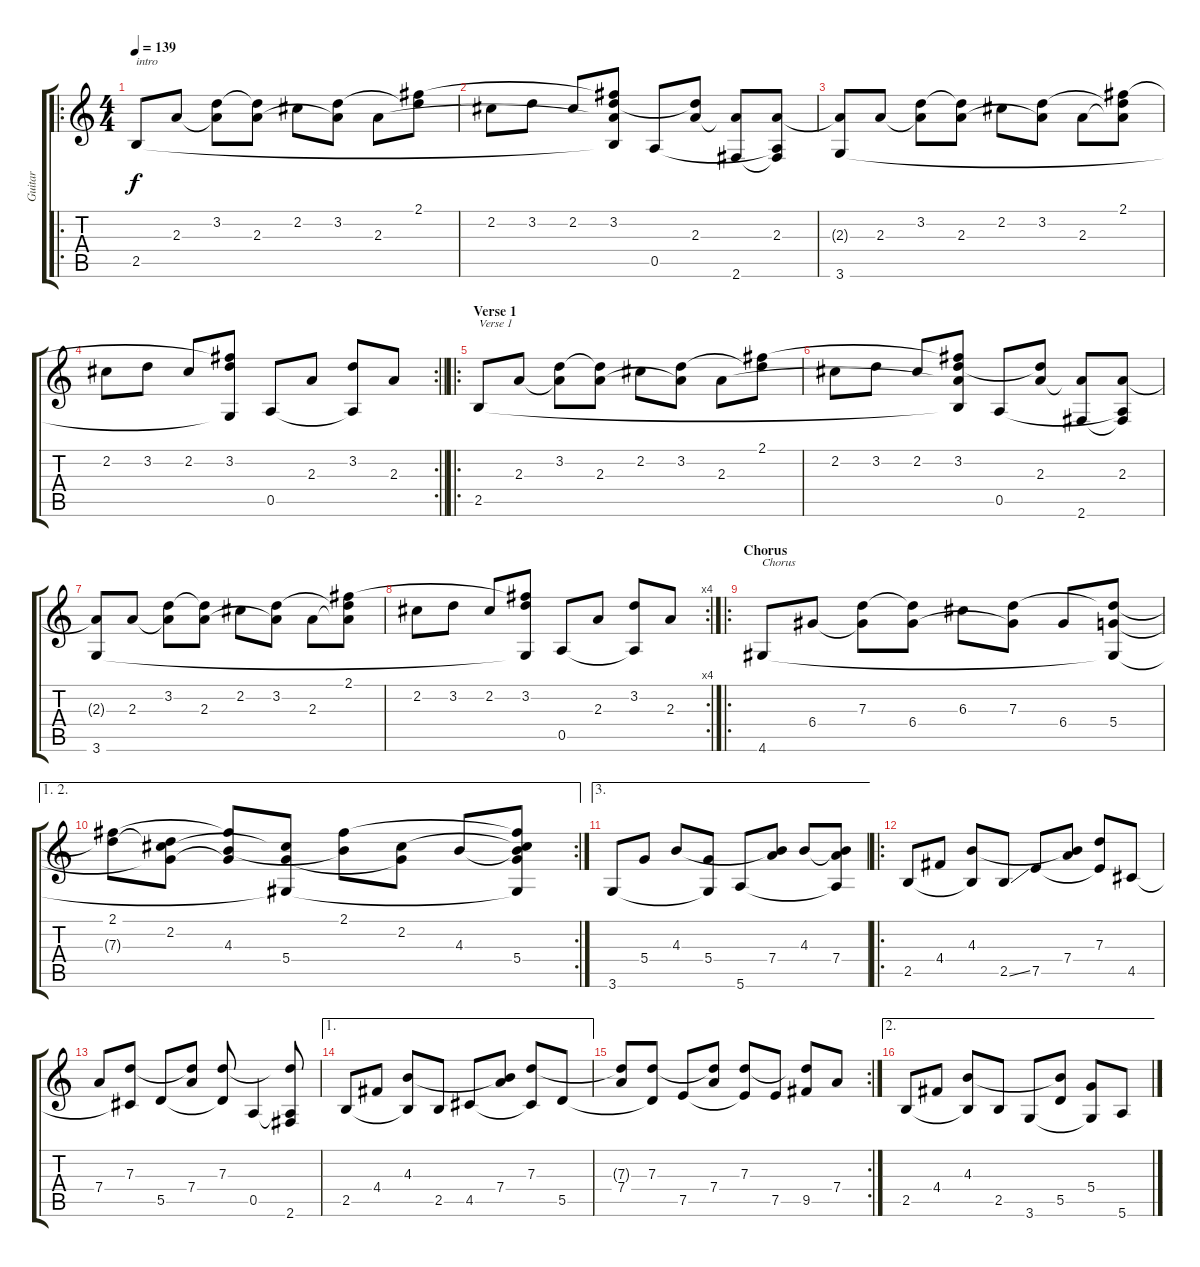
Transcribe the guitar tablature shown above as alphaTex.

\track ("Guitar" "Guitar") {instrument electricguitarjazz}
\staff {score tabs}
\tuning (E4 B3 G3 D3 A2 E2) {hide}
\ro
\ts (4 4)
\tempo 139
\clef g2
\ks c
2.5.8{txt "intro" dy f instrument electricguitarjazz} 2.3.8 (3.2 2.3{t}).8 (3.2{t} 2.3).8 2.2.8 (3.2 2.3{t}).8 2.3.8 (2.1 3.2{t}).8 |
2.2.8 3.2.8 2.2.8 (2.1{t} 3.2 2.3{t} 2.5{t}).8 0.5.8 (3.2{t} 2.3).8 (2.3{t} 2.6).8 (2.3 0.5{t} 2.6{t}).8 |
(2.3{t} 3.6).8 2.3.8 (3.2 2.3{t}).8 (3.2{t} 2.3).8 2.2.8 (3.2 2.3{t}).8 2.3.8 (2.1 3.2{t} 2.3{t}).8 |
\rc 2
\barLineRight lightlight
2.2.8 3.2.8 2.2.8 (2.1{t} 3.2 3.6{t}).8 0.5.8 2.3.8 (3.2 0.5{t}).8 2.3.8 |
\ro
\section ("" "Verse 1")
2.5.8{txt "Verse 1"} 2.3.8 (3.2 2.3{t}).8 (3.2{t} 2.3).8 2.2.8 (3.2 2.3{t}).8 2.3.8 (2.1 3.2{t}).8 |
2.2.8 3.2.8 2.2.8 (2.1{t} 3.2 2.3{t} 2.5{t}).8 0.5.8 (3.2{t} 2.3).8 (2.3{t} 2.6).8 (2.3 0.5{t} 2.6{t}).8 |
(2.3{t} 3.6).8 2.3.8 (3.2 2.3{t}).8 (3.2{t} 2.3).8 2.2.8 (3.2 2.3{t}).8 2.3.8 (2.1 3.2{t} 2.3{t}).8 |
\rc 4
2.2.8 3.2.8 2.2.8 (2.1{t} 3.2 3.6{t}).8 0.5.8 2.3.8 (3.2 0.5{t}).8 2.3.8 |
\ro
\section ("" "Chorus")
4.6.8{txt "Chorus"} 6.4.8 (7.3 6.4{t}).8 (7.3{t} 6.4).8 6.3.8 (7.3 6.4{t}).8 6.4.8 (7.3{t} 5.4 4.6{t}).8 |
\ae (1 2)
\rc 2
(2.1 7.3{t}).8 (2.2 7.3{t} 5.4{t}).8 (2.1{t} 4.3 5.4{t}).8 (2.2{t} 5.4 4.6{t}).8 (2.1 4.3{t}).8 (2.2 5.4{t}).8 4.3.8 (2.1{t} 2.2{t} 4.3{t} 5.4 4.6{t}).8 |
\ae 3
3.6.8 5.4.8 4.3.8 (5.4 3.6{t}).8 5.6.8 (4.3{t} 7.4).8 4.3.8 (4.3{t} 7.4 5.6{t}).8 |
\ro
2.5.8 4.4.8 (4.3 2.5{t}).8 2.5{ss}.8 7.5.8 (4.3{t} 7.4).8 (7.3 7.5{t}).8 4.5.8 |
7.4.8 (7.3 4.5{t}).8 5.5.8 (7.3{t} 7.4).8 (7.3 5.5{t}).8 0.5.4 (7.3{t} 0.5{t} 2.6).8 |
\ae 1
2.5.8 4.4.8 (4.3 2.5{t}).8 2.5.8 4.5.8 (4.3{t} 7.4).8 (7.3 4.5{t}).8 5.5.8 |
\rc 2
(7.3{t} 7.4).8 (7.3 5.5{t}).8 7.5.8 (7.3{t} 7.4).8 (7.3 7.5{t}).8 7.5.8 (7.3{t} 9.5).8 7.4.8 |
\ae 2
2.5.8 4.4.8 (4.3 2.5{t}).8 2.5.8 3.6.8 (4.3{t} 5.5).8 (5.4 3.6{t}).8 5.6.8
